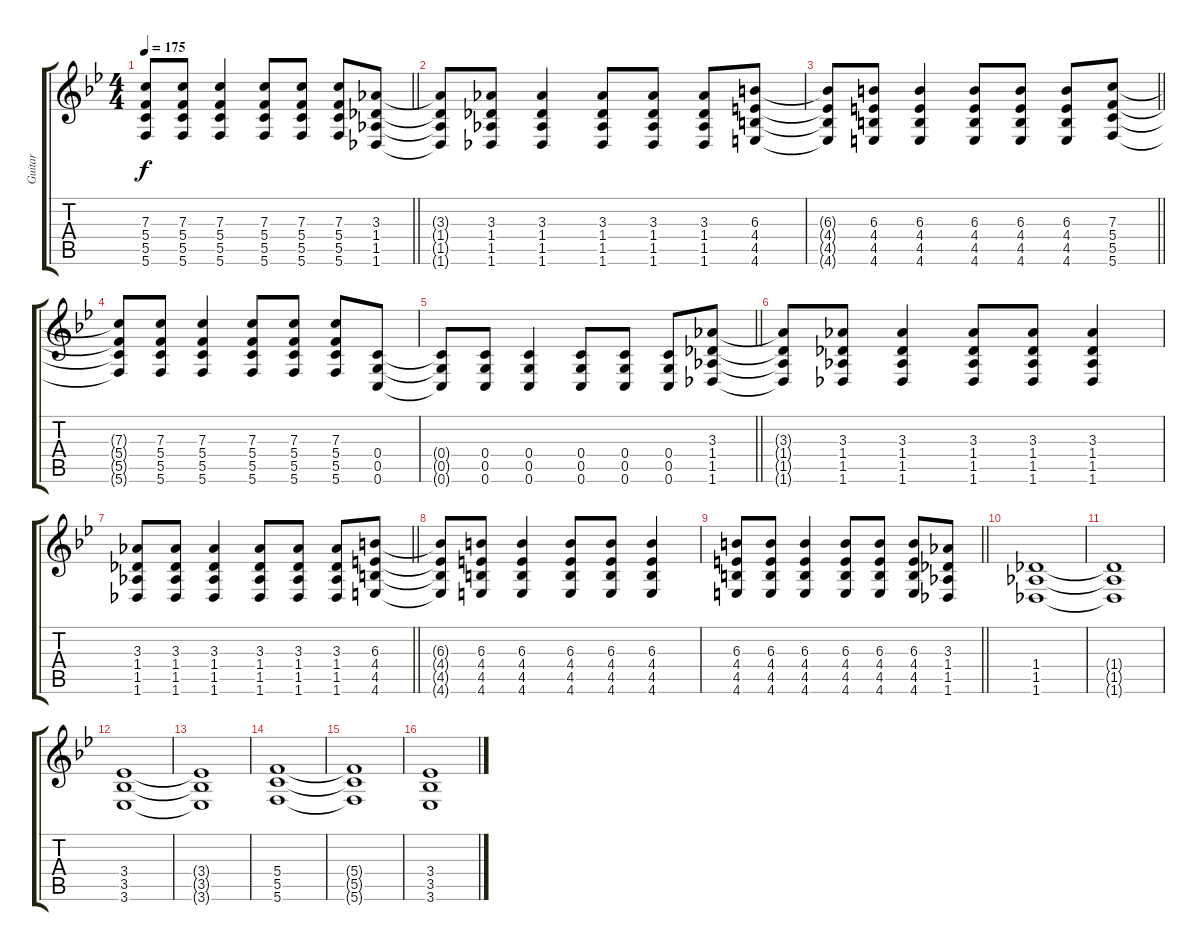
\track ("Guitar" "Guitar") {instrument distortionguitar}
\staff {score tabs}
\tuning (D4 A3 F3 C3 G2 C2) {hide}
\ts (4 4)
\tempo 175
\clef g2
\barLineRight lightlight
\ks bb
(7.3{t} 5.4{t} 5.5{t} 5.6{t}).8{dy f} (7.3 5.4 5.5 5.6).8 (7.3 5.4 5.5 5.6).4 (7.3 5.4 5.5 5.6).8 (7.3 5.4 5.5 5.6).8 (7.3 5.4 5.5 5.6).8 (3.3 1.4 1.5 1.6).8 |
(3.3{t} 1.4{t} 1.5{t} 1.6{t}).8 (3.3 1.4 1.5 1.6).8 (3.3 1.4 1.5 1.6).4 (3.3 1.4 1.5 1.6).8 (3.3 1.4 1.5 1.6).8 (3.3 1.4 1.5 1.6).8 (6.3 4.4 4.5 4.6).8 |
\barLineRight lightlight
(6.3{t} 4.4{t} 4.5{t} 4.6{t}).8 (6.3 4.4 4.5 4.6).8 (6.3 4.4 4.5 4.6).4 (6.3 4.4 4.5 4.6).8 (6.3 4.4 4.5 4.6).8 (6.3 4.4 4.5 4.6).8 (7.3 5.4 5.5 5.6).8 |
(7.3{t} 5.4{t} 5.5{t} 5.6{t}).8 (7.3 5.4 5.5 5.6).8 (7.3 5.4 5.5 5.6).4 (7.3 5.4 5.5 5.6).8 (7.3 5.4 5.5 5.6).8 (7.3 5.4 5.5 5.6).8 (0.4 0.5 0.6).8 |
\barLineRight lightlight
(0.4{t} 0.5{t} 0.6{t}).8 (0.4 0.5 0.6).8 (0.4 0.5 0.6).4 (0.4 0.5 0.6).8 (0.4 0.5 0.6).8 (0.4 0.5 0.6).8 (3.3 1.4 1.5 1.6).8 |
(3.3{t} 1.4{t} 1.5{t} 1.6{t}).8 (3.3 1.4 1.5 1.6).8 (3.3 1.4 1.5 1.6).4 (3.3 1.4 1.5 1.6).8 (3.3 1.4 1.5 1.6).8 (3.3 1.4 1.5 1.6).4 |
\barLineRight lightlight
(3.3 1.4 1.5 1.6).8 (3.3 1.4 1.5 1.6).8 (3.3 1.4 1.5 1.6).4 (3.3 1.4 1.5 1.6).8 (3.3 1.4 1.5 1.6).8 (3.3 1.4 1.5 1.6).8 (6.3 4.4 4.5 4.6).8 |
(6.3{t} 4.4{t} 4.5{t} 4.6{t}).8 (6.3 4.4 4.5 4.6).8 (6.3 4.4 4.5 4.6).4 (6.3 4.4 4.5 4.6).8 (6.3 4.4 4.5 4.6).8 (6.3 4.4 4.5 4.6).4 |
\barLineRight lightlight
(6.3 4.4 4.5 4.6).8 (6.3 4.4 4.5 4.6).8 (6.3 4.4 4.5 4.6).4 (6.3 4.4 4.5 4.6).8 (6.3 4.4 4.5 4.6).8 (6.3 4.4 4.5 4.6).8 (3.3 1.4 1.5 1.6).8 |
(1.4 1.5 1.6).1 |
(1.4{t} 1.5{t} 1.6{t}).1 |
(3.4 3.5 3.6).1 |
(3.4{t} 3.5{t} 3.6{t}).1 |
(5.4 5.5 5.6).1 |
(5.4{t} 5.5{t} 5.6{t}).1 |
(3.4 3.5 3.6).1
